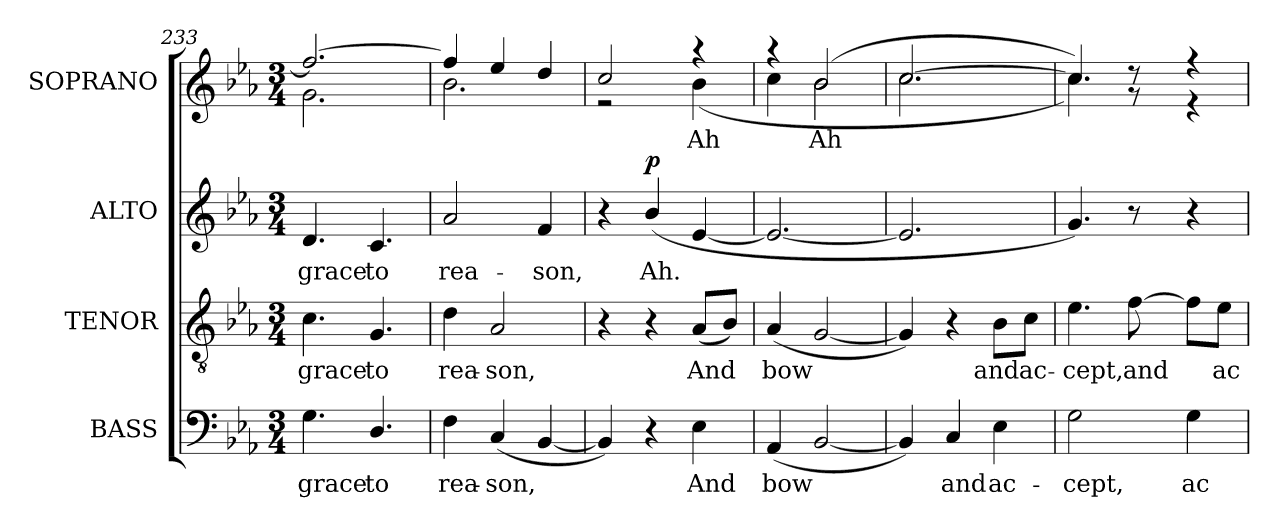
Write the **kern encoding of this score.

**kern	**text	**kern	**text	**kern	**text	**dynam	**kern	**text
*part4	*part4	*part3	*part3	*part2	*part2	*part2	*part1	*part1
*staff4	*staff4	*staff3	*staff3	*staff2	*staff2	*staff2	*staff1	*staff1
*I"BASS	*	*I"TENOR	*	*I"ALTO	*	*	*I"SOPRANO	*
*I'B.	*	*I'T.	*	*I'A.	*	*	*I'S.	*
*clefF4	*	*clefGv2	*	*clefG2	*	*	*clefG2	*
*	*	*ITrd7c12	*	*	*	*	*	*
*k[b-e-a-]	*	*k[b-e-a-]	*	*k[b-e-a-]	*	*	*k[b-e-a-]	*
*E-:	*	*E-:	*	*E-:	*	*	*E-:	*
*M3/4	*	*M3/4	*	*M3/4	*	*	*M3/4	*
=233	=233	=233	=233	=233	=233	=233	=233	=233
!	!LO:LY:b:color=#000000	!	!	!	!	!	!	!
!	!	!	!LO:LY:b:color=#000000	!	!	!	!	!
!	!	!	!	!	!LO:LY:b:color=#000000	!	!	!
*	*	*	*	*	*	*	*^	*
4.Gi\	grace	4.Ci\	grace	4.di/	grace	.	2.ffi/_	2.gi\	.
!	!LO:LY:b:color=#000000	!	!	!	!	!	!	!	!
!	!	!	!LO:LY:b:color=#000000	!	!	!	!	!	!
!	!	!	!	!	!LO:LY:b:color=#000000	!	!	!	!
4.Di/	to	4.GGi/	to	4.ci/	to	.	.	.	.
=234	=234	=234	=234	=234	=234	=234	=234	=234	=234
!	!LO:LY:b:color=#000000	!	!	!	!	!	!	!	!
!	!	!	!LO:LY:b:color=#000000	!	!	!	!	!	!
!	!	!	!	!	!LO:LY:b:color=#000000	!	!	!	!
4Fi\	rea-	4Di\	rea-	2a-i/	rea-	.	4ffi/]	2.b-i\	.
!	!LO:LY:b:color=#000000	!	!	!	!	!	!	!	!
!	!	!	!LO:LY:b:color=#000000	!	!	!	!	!	!
(4Ci/	-son,	2AA-i/	-son,	.	.	.	4ee-i/	.	.
!	!	!	!	!	!LO:LY:b:color=#000000	!	!	!	!
[4BB-i/	.	.	.	4fi/	-son,	.	4ddi/	.	.
=235	=235	=235	=235	=235	=235	=235	=235	=235	=235
4BB-i/])	.	4r	.	4r	.	.	2cci/	2r	.
!	!	!	!	!	!LO:LY:b:color=#000000	!	!	!	!
4r	.	4r	.	(4b-i/	Ah.	p	.	.	.
!	!LO:LY:b:color=#000000	!	!	!	!	!	!	!	!
!	!	!	!LO:LY:b:color=#000000	!	!	!	!	!	!
!	!	!	!	!	!	!	!	!	!LO:LY:b:color=#000000
4E-i\	And	(8AA-i/L	And	[4e-i/	.	.	4r	(4b-i\	Ah
.	.	8BB-i/J)	.	.	.	.	.	.	.
=236	=236	=236	=236	=236	=236	=236	=236	=236	=236
!	!LO:LY:b:color=#000000	!	!	!	!	!	!	!	!
!	!	!	!LO:LY:b:color=#000000	!	!	!	!	!	!
(4AA-i/	bow	(4AA-i/	bow	2.e-i/_	.	.	4r	4cci\	.
!	!	!	!	!	!	!	!	!	!LO:LY:a:color=#000000
[2BB-i/	.	[2GGi/	.	.	.	.	(2b-i/	2b-i\	Ah
!!LO:PB:g=z	!!
=237	=237	=237	=237	=237	=237	=237	=237	=237	=237
4BB-i/])	.	4GGi/])	.	2.e-i/]	.	.	[2.cci/	2.cci\	.
!	!LO:LY:b:color=#000000	!	!	!	!	!	!	!	!
4Ci/	and	4r	.	.	.	.	.	.	.
!	!LO:LY:b:color=#000000	!	!	!	!	!	!	!	!
!	!	!	!LO:LY:b:color=#000000	!	!	!	!	!	!
4E-i\	ac-	8BB-i\L	and	.	.	.	.	.	.
!	!	!	!LO:LY:b:color=#000000	!	!	!	!	!	!
.	.	8Ci\J	ac-	.	.	.	.	.	.
=238	=238	=238	=238	=238	=238	=238	=238	=238	=238
!	!LO:LY:b:color=#000000	!	!	!	!	!	!	!	!
!	!	!	!LO:LY:b:color=#000000	!	!	!	!	!	!
2Gi\	-cept,	4.E-i\	-cept,	4.gi/)	.	.	4.cci/])	4.cci\)	.
!	!	!	!LO:LY:b:color=#000000	!	!	!	!	!	!
.	.	[8Fi\	and	8r	.	.	8r	8r	.
!	!LO:LY:b:color=#000000	!	!	!	!	!	!	!	!
4Gi\	ac-	8Fi\L]	.	4r	.	.	4r	4r	.
!	!	!	!LO:LY:b:color=#000000	!	!	!	!	!	!
.	.	8E-i\J	ac-	.	.	.	.	.	.
*	*	*	*	*	*	*	*v	*v	*
=	=	=	=	=	=	=	=	=
*-	*-	*-	*-	*-	*-	*-	*-	*-
